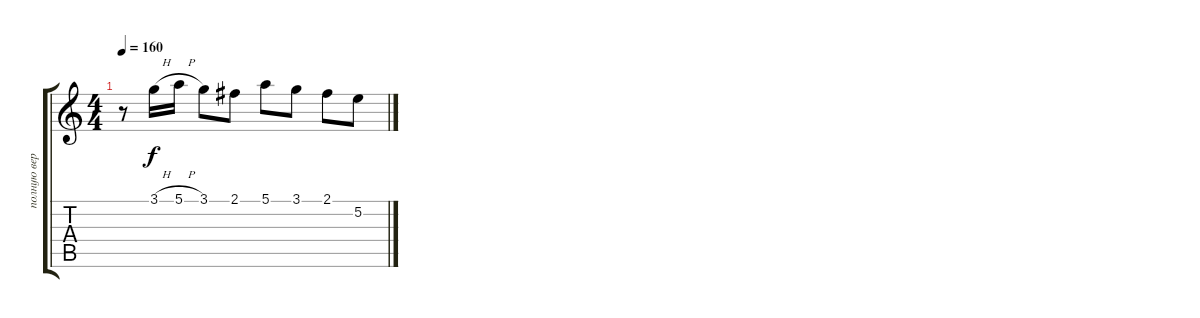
\track ("полную версию" "полную вер") {instrument acousticguitarsteel}
\staff {score tabs}
\tuning (E4 B3 G3 D3 A2 E2) {hide}
\ts (4 4)
\tempo 160
\clef g2
\ks c
r.8{dy f} 3.1{h}.16 5.1{h}.16 3.1.8 2.1.8 5.1.8 3.1.8 2.1.8 5.2.8
